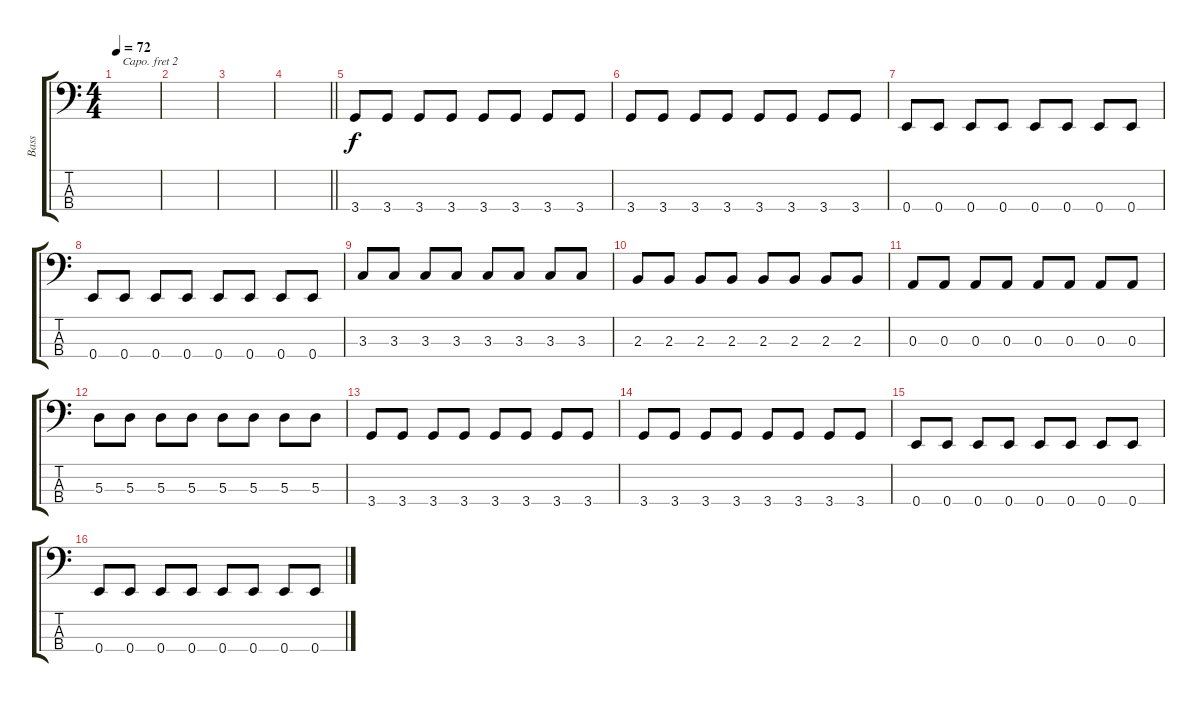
\track ("Bass" "Bass") {instrument electricbassfinger}
\staff {score tabs}
\capo 2
\tuning (F2 C2 G1 D1) {hide}
\ts (4 4)
\tempo 72
\clef f4
\ks c
|
|
|
\barLineRight lightlight
|
3.4.8 3.4.8 3.4.8 3.4.8 3.4.8 3.4.8 3.4.8 3.4.8 |
3.4.8 3.4.8 3.4.8 3.4.8 3.4.8 3.4.8 3.4.8 3.4.8 |
0.4.8 0.4.8 0.4.8 0.4.8 0.4.8 0.4.8 0.4.8 0.4.8 |
0.4.8 0.4.8 0.4.8 0.4.8 0.4.8 0.4.8 0.4.8 0.4.8 |
3.3.8 3.3.8 3.3.8 3.3.8 3.3.8 3.3.8 3.3.8 3.3.8 |
2.3.8{txt ""} 2.3.8 2.3.8 2.3.8 2.3.8 2.3.8 2.3.8 2.3.8 |
0.3.8 0.3.8 0.3.8 0.3.8 0.3.8 0.3.8 0.3.8 0.3.8 |
5.3.8 5.3.8 5.3.8 5.3.8 5.3.8 5.3.8 5.3.8 5.3.8 |
3.4.8 3.4.8 3.4.8 3.4.8 3.4.8 3.4.8 3.4.8 3.4.8 |
3.4.8 3.4.8 3.4.8 3.4.8 3.4.8 3.4.8 3.4.8 3.4.8 |
0.4.8 0.4.8 0.4.8 0.4.8 0.4.8 0.4.8 0.4.8 0.4.8 |
0.4.8 0.4.8 0.4.8 0.4.8 0.4.8 0.4.8 0.4.8 0.4.8
